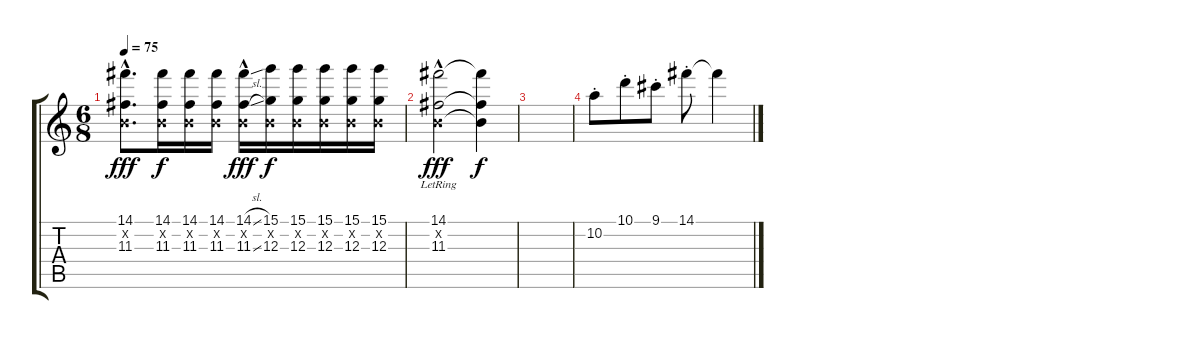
\track "" {instrument acousticguitarsteel}
\staff {score tabs}
\tuning (E4 B3 G3 D3 A2 E2) {hide}
\ts (6 8)
\tempo 75
\clef g2
\ks c
(14.1{hac} 0.2{x} 11.3).8{d dy fff} (14.1 0.2{x} 11.3).16{dy f} (14.1 0.2{x} 11.3).16 (14.1 0.2{x} 11.3).16 (14.1{sl hac} 0.2{x} 11.3{sl}).16{dy fff} (15.1 0.2{x} 12.3).16{dy f} (15.1 0.2{x} 12.3).16 (15.1 0.2{x} 12.3).16 (15.1 0.2{x} 12.3).16 (15.1 0.2{x} 12.3).16 |
(14.1{hac lr} 0.2{x} 11.3{lr}).2{dy fff} (14.1{t} 0.2{t} 11.3{t}).4{dy f} |
|
10.2{st}.8 10.1{st}.8 9.1{st}.8 14.1{st}.8 14.1{t}.4
